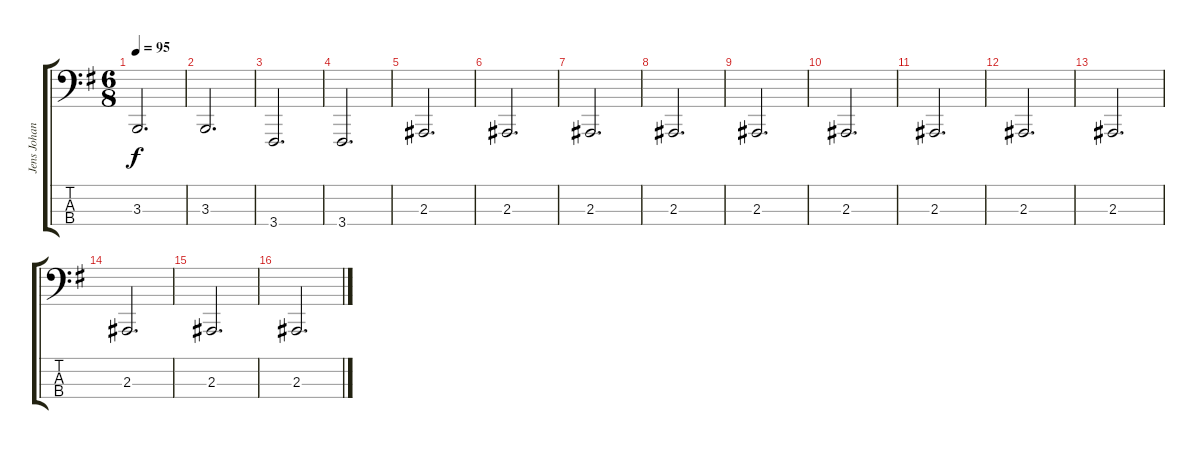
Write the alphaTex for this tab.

\track ("Jens Johansson (Strings Bass)" "Jens Johan") {instrument stringensemble1}
\staff {score tabs}
\tuning (Gb2 Db2 Ab1 Eb1) {hide}
\ts (6 8)
\tempo 95
\clef f4
\ks g
3.3.2{d dy f} |
3.3.2{d} |
3.4.2{d} |
3.4.2{d} |
2.3.2{d} |
2.3.2{d} |
2.3.2{d} |
2.3.2{d} |
2.3.2{d} |
2.3.2{d} |
2.3.2{d} |
2.3.2{d} |
2.3.2{d} |
2.3.2{d} |
2.3.2{d} |
2.3.2{d}
